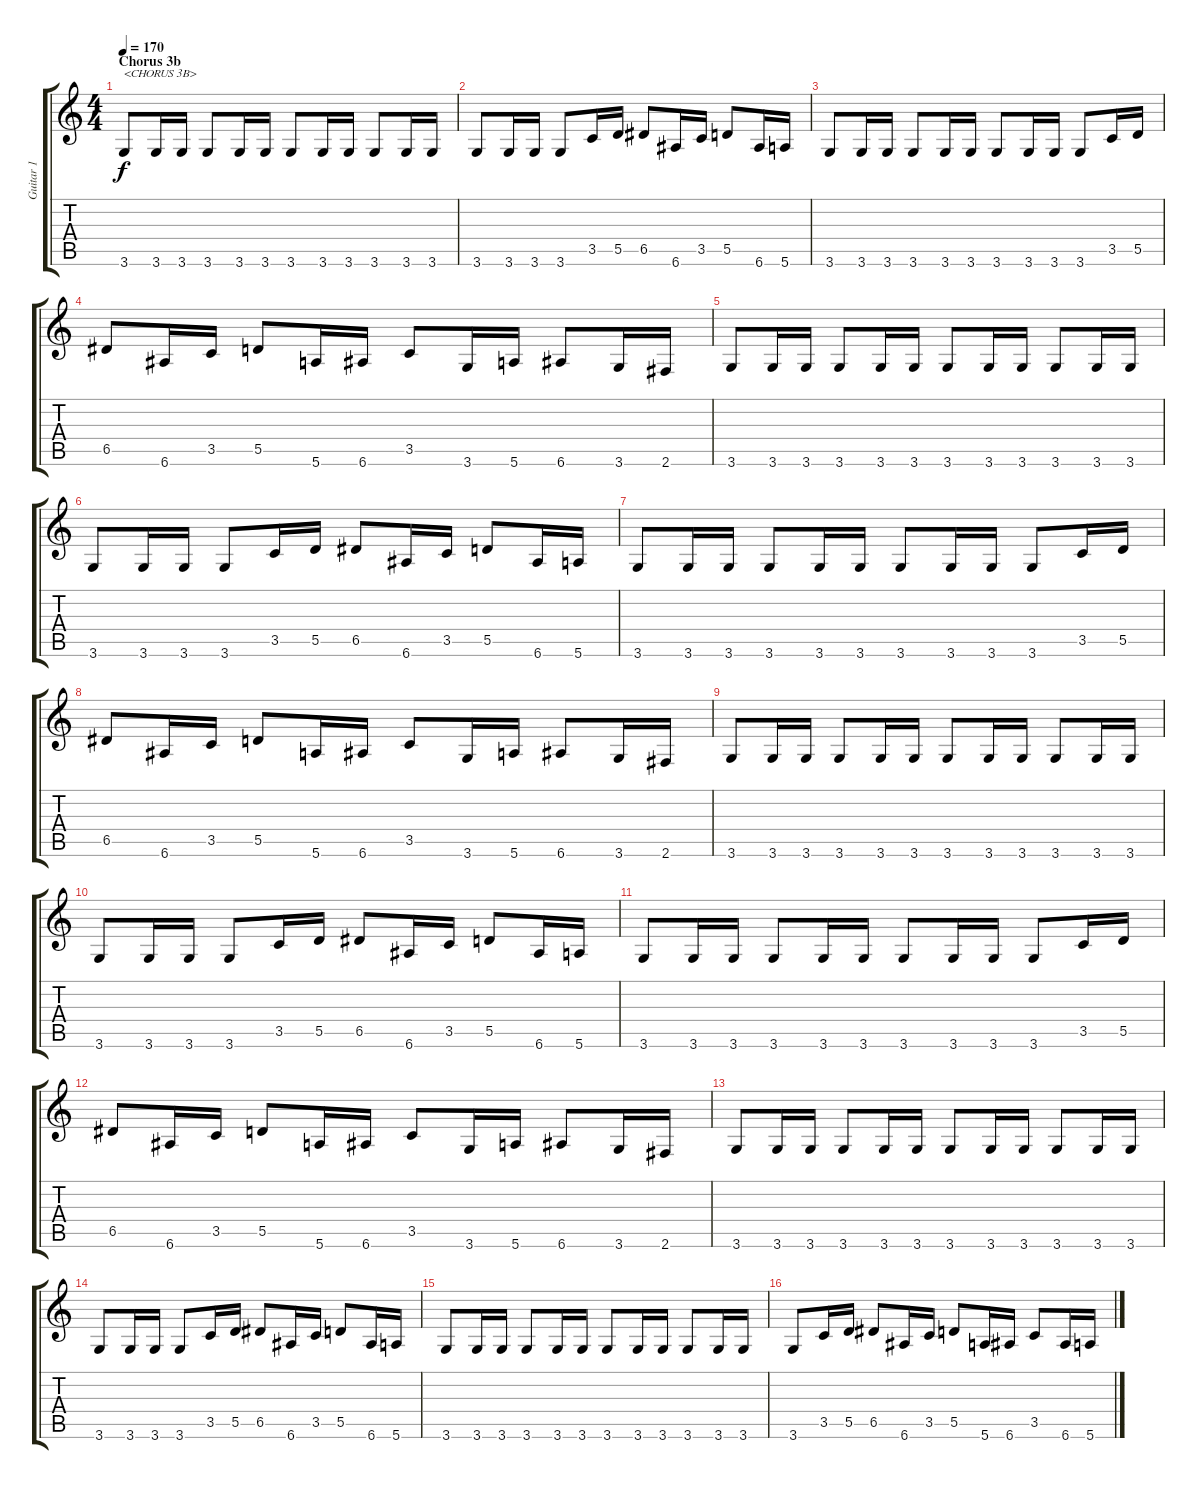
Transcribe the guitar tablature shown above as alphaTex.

\track ("Guitar 1" "Guitar 1") {instrument distortionguitar}
\staff {score tabs}
\tuning (E4 B3 G3 D3 A2 E2) {hide}
\ts (4 4)
\section ("" "Chorus 3b")
\tempo 170
\clef g2
\ks c
3.6.8{txt "<CHORUS 3B>" dy f} 3.6.16 3.6.16 3.6.8 3.6.16 3.6.16 3.6.8 3.6.16 3.6.16 3.6.8 3.6.16 3.6.16 |
3.6.8 3.6.16 3.6.16 3.6.8 3.5.16 5.5.16 6.5.8 6.6.16 3.5.16 5.5.8 6.6.16 5.6.16 |
3.6.8 3.6.16 3.6.16 3.6.8 3.6.16 3.6.16 3.6.8 3.6.16 3.6.16 3.6.8 3.5.16 5.5.16 |
6.5.8 6.6.16 3.5.16 5.5.8 5.6.16 6.6.16 3.5.8 3.6.16 5.6.16 6.6.8 3.6.16 2.6.16 |
3.6.8 3.6.16 3.6.16 3.6.8 3.6.16 3.6.16 3.6.8 3.6.16 3.6.16 3.6.8 3.6.16 3.6.16 |
3.6.8 3.6.16 3.6.16 3.6.8 3.5.16 5.5.16 6.5.8 6.6.16 3.5.16 5.5.8 6.6.16 5.6.16 |
3.6.8 3.6.16 3.6.16 3.6.8 3.6.16 3.6.16 3.6.8 3.6.16 3.6.16 3.6.8 3.5.16 5.5.16 |
6.5.8 6.6.16 3.5.16 5.5.8 5.6.16 6.6.16 3.5.8 3.6.16 5.6.16 6.6.8 3.6.16 2.6.16 |
3.6.8 3.6.16 3.6.16 3.6.8 3.6.16 3.6.16 3.6.8 3.6.16 3.6.16 3.6.8 3.6.16 3.6.16 |
3.6.8 3.6.16 3.6.16 3.6.8 3.5.16 5.5.16 6.5.8 6.6.16 3.5.16 5.5.8 6.6.16 5.6.16 |
3.6.8 3.6.16 3.6.16 3.6.8 3.6.16 3.6.16 3.6.8 3.6.16 3.6.16 3.6.8 3.5.16 5.5.16 |
6.5.8 6.6.16 3.5.16 5.5.8 5.6.16 6.6.16 3.5.8 3.6.16 5.6.16 6.6.8 3.6.16 2.6.16 |
3.6.8 3.6.16 3.6.16 3.6.8 3.6.16 3.6.16 3.6.8 3.6.16 3.6.16 3.6.8 3.6.16 3.6.16 |
3.6.8 3.6.16 3.6.16 3.6.8 3.5.16 5.5.16 6.5.8 6.6.16 3.5.16 5.5.8 6.6.16 5.6.16 |
3.6.8 3.6.16 3.6.16 3.6.8 3.6.16 3.6.16 3.6.8 3.6.16 3.6.16 3.6.8 3.6.16 3.6.16 |
3.6.8 3.5.16 5.5.16 6.5.8 6.6.16 3.5.16 5.5.8 5.6.16 6.6.16 3.5.8 6.6.16 5.6.16
